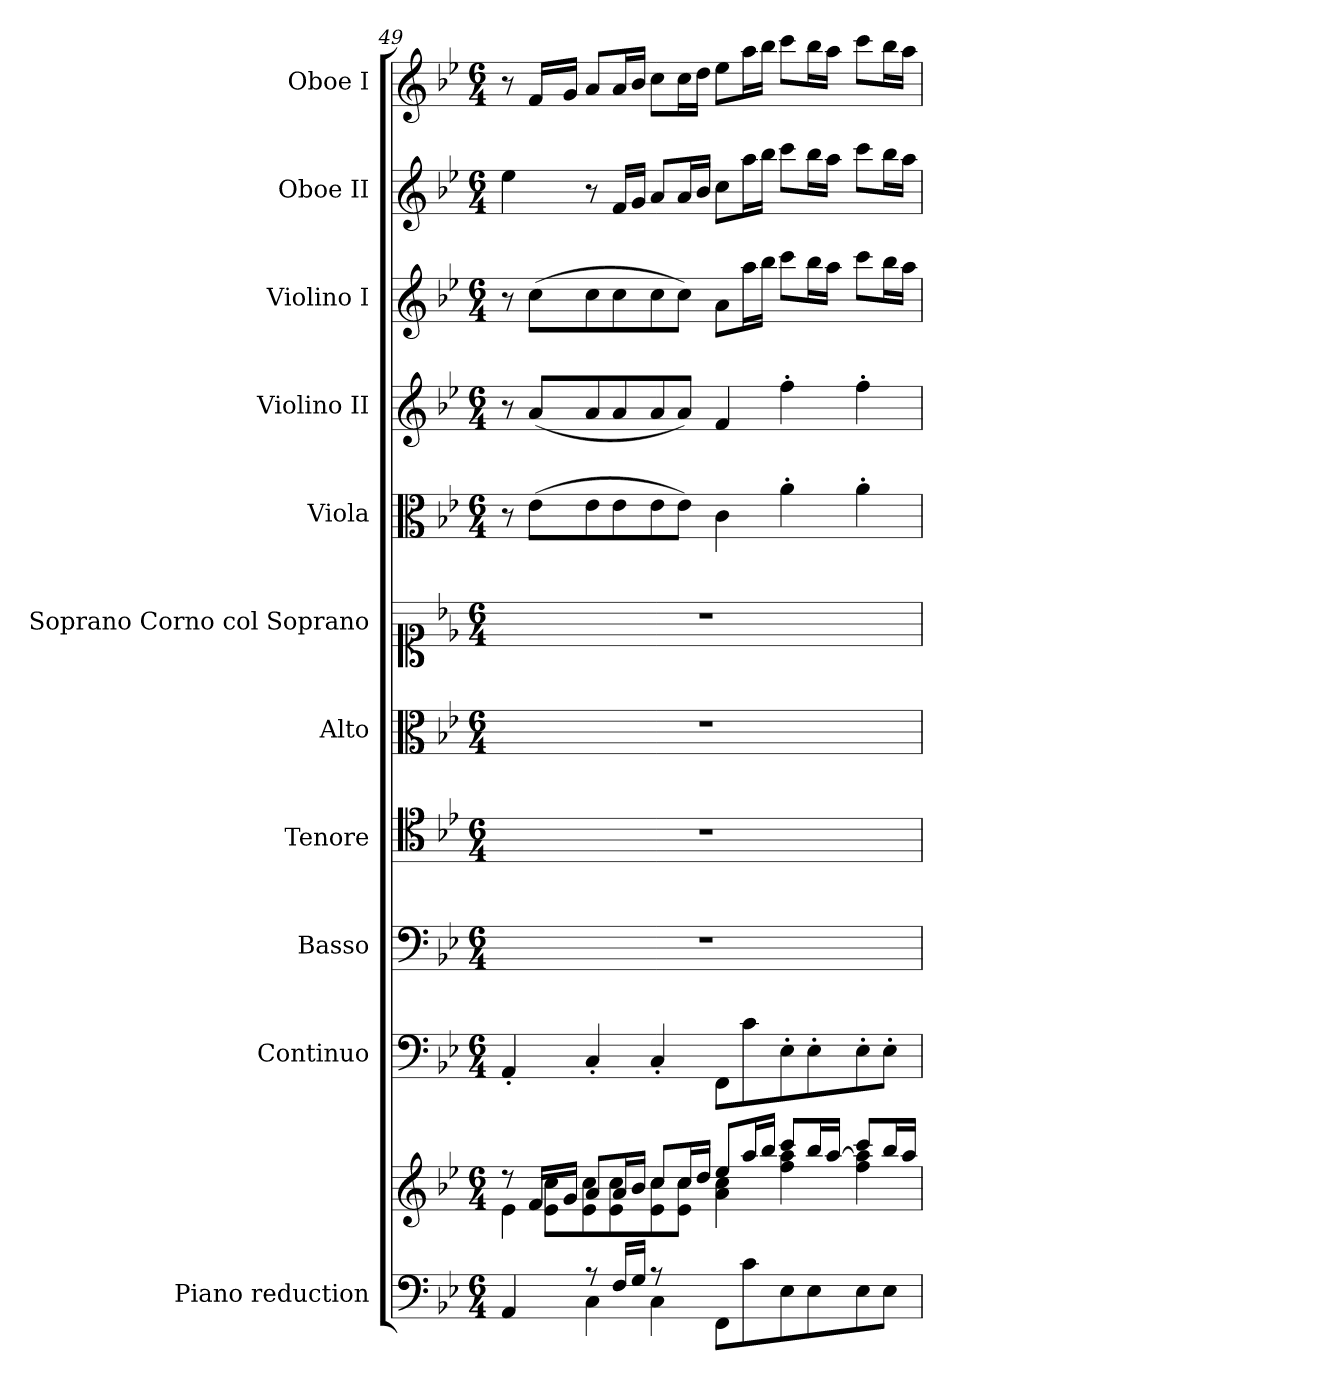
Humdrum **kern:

**kern	**kern	**kern	**kern	**kern	**kern	**kern	**kern	**kern	**kern	**kern	**kern
*part11	*part11	*part10	*part9	*part8	*part7	*part6	*part5	*part4	*part3	*part2	*part1
*staff12	*staff11	*staff10	*staff9	*staff8	*staff7	*staff6	*staff5	*staff4	*staff3	*staff2	*staff1
*I"Piano reduction	*	*I"Continuo	*I"Basso	*I"Tenore	*I"Alto	*I"Soprano Corno col Soprano	*I"Viola	*I"Violino II	*I"Violino I	*I"Oboe II	*I"Oboe I
*I'Pno	*	*	*	*	*	*	*I'Vla	*I'Vln	*I'Vln	*I'Ob	*I'Ob
!!LO:PB:g=z
*clefF4	*clefG2	*clefF4	*clefF4	*clefC4	*clefC3	*clefC1	*clefC3	*clefG2	*clefG2	*clefG2	*clefG2
*k[b-e-]	*k[b-e-]	*k[b-e-]	*k[b-e-]	*k[b-e-]	*k[b-e-]	*k[b-e-]	*k[b-e-]	*k[b-e-]	*k[b-e-]	*k[b-e-]	*k[b-e-]
*M6/4	*M6/4	*M6/4	*M6/4	*M6/4	*M6/4	*M6/4	*M6/4	*M6/4	*M6/4	*M6/4	*M6/4
=49	=49	=49	=49	=49	=49	=49	=49	=49	=49	=49	=49
*^	*^	*	*	*	*	*	*	*	*	*	*
*	*	*	*^	*	*	*	*	*	*	*	*	*	*
4ryy	4AA/	8r	8ryy	4e-\	4AA'/	1.r	1.r	1.r	1.r	8r	8r	8r	4ee-\	8r
.	.	16f/LL	8e-\ 8cc\L	.	.	.	.	.	.	(>8e-\L	(<8a/L	(>8cc\L	.	16f/LL
.	.	16g/JJ	.	.	.	.	.	.	.	.	.	.	.	16g/JJ
8r	4C\	8a/L	8e-\ 8cc\	1ryy	4C'/	.	.	.	.	8e-\	8a/	8cc\	8r	8a/L
16F/LL	.	16a/L	8e-\ 8cc\	.	.	.	.	.	.	8e-\	8a/	8cc\	16f/LL	16a/L
16G/JJ	.	16b-/JJ	.	.	.	.	.	.	.	.	.	.	16g/JJ	16b-/JJ
8r	4C\	8cc/L	8e-\ 8cc\	.	4C'/	.	.	.	.	8e-\	8a/	8cc\	8a/L	8cc\L
8ryy	.	16cc/L	8e-\ 8cc\J	.	.	.	.	.	.	8e-\J)	8a/J)	8cc\J)	16a/L	16cc\L
.	.	16dd/JJ	.	.	.	.	.	.	.	.	.	.	16b-/JJ	16dd\JJ
2.ryy	8FF\L	8ee-/L	4a\ 4cc\	.	8FF\L	.	.	.	.	4c\	4f/	8a\L	8cc\L	8ee-\L
.	8c\	16aa/L	.	.	8c\	.	.	.	.	.	.	16aa\L	16aa\L	16aa\L
.	.	16bb-/JJ	.	.	.	.	.	.	.	.	.	16bb-\JJ	16bb-\JJ	16bb-\JJ
.	8E-\	8ccc/L	4ff\ 4aa\	.	8E-'\	.	.	.	.	4a'\	4ff'\	8ccc\L	8ccc\L	8ccc\L
.	8E-\	16bb-/L	.	.	8E-'\	.	.	.	.	.	.	16bb-\L	16bb-\L	16bb-\L
.	.	[16aa/JJ	.	.	.	.	.	.	.	.	.	16aa\JJ	16aa\JJ	16aa\JJ
.	8E-\	8ccc/L	4ff\ 4aa\]	4ryy	8E-'\	.	.	.	.	4a'\	4ff'\	8ccc\L	8ccc\L	8ccc\L
.	8E-\J	16bb-/L	.	.	8E-'\J	.	.	.	.	.	.	16bb-\L	16bb-\L	16bb-\L
.	.	16aa/JJ	.	.	.	.	.	.	.	.	.	16aa\JJ	16aa\JJ	16aa\JJ
*v	*v	*	*	*	*	*	*	*	*	*	*	*	*	*
*	*v	*v	*v	*	*	*	*	*	*	*	*	*	*
=	=	=	=	=	=	=	=	=	=	=	=
*-	*-	*-	*-	*-	*-	*-	*-	*-	*-	*-	*-
